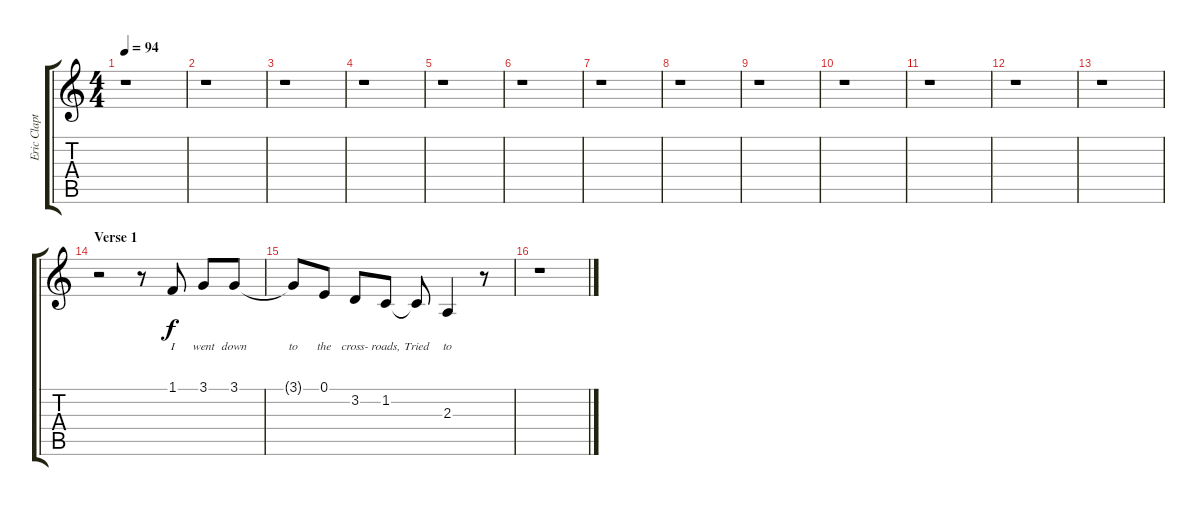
\track ("Eric Clapton Voice" "Eric Clapt") {instrument harmonica}
\staff {score tabs}
\tuning (E4 B3 G3 D3 A2 E2) {hide}
\ts (4 4)
\tempo 94
\clef g2
\ks c
r.1{dy f} |
r.1 |
r.1 |
r.1 |
r.1 |
r.1 |
r.1 |
r.1 |
r.1 |
r.1 |
r.1 |
r.1 |
r.1 |
\section ("" "Verse 1")
r.2 r.8 1.1.8{lyrics (0 "I") lyrics (1 "") lyrics (2 "") lyrics (3 "") lyrics (4 "")} 3.1.8{lyrics (0 "went") lyrics (1 "") lyrics (2 "") lyrics (3 "") lyrics (4 "")} 3.1.8{lyrics (0 "down") lyrics (1 "") lyrics (2 "") lyrics (3 "") lyrics (4 "")} |
3.1{t}.8{lyrics (0 "to") lyrics (1 "") lyrics (2 "") lyrics (3 "") lyrics (4 "")} 0.1.8{lyrics (0 "the") lyrics (1 "") lyrics (2 "") lyrics (3 "") lyrics (4 "")} 3.2.8{lyrics (0 "cross-") lyrics (1 "") lyrics (2 "") lyrics (3 "") lyrics (4 "")} 1.2.8{lyrics (0 "roads,") lyrics (1 "") lyrics (2 "") lyrics (3 "") lyrics (4 "")} 1.2{t}.8{lyrics (0 "Tried") lyrics (1 "") lyrics (2 "") lyrics (3 "") lyrics (4 "")} 2.3.4{lyrics (0 "to") lyrics (1 "") lyrics (2 "") lyrics (3 "") lyrics (4 "")} r.8 |
r.1
